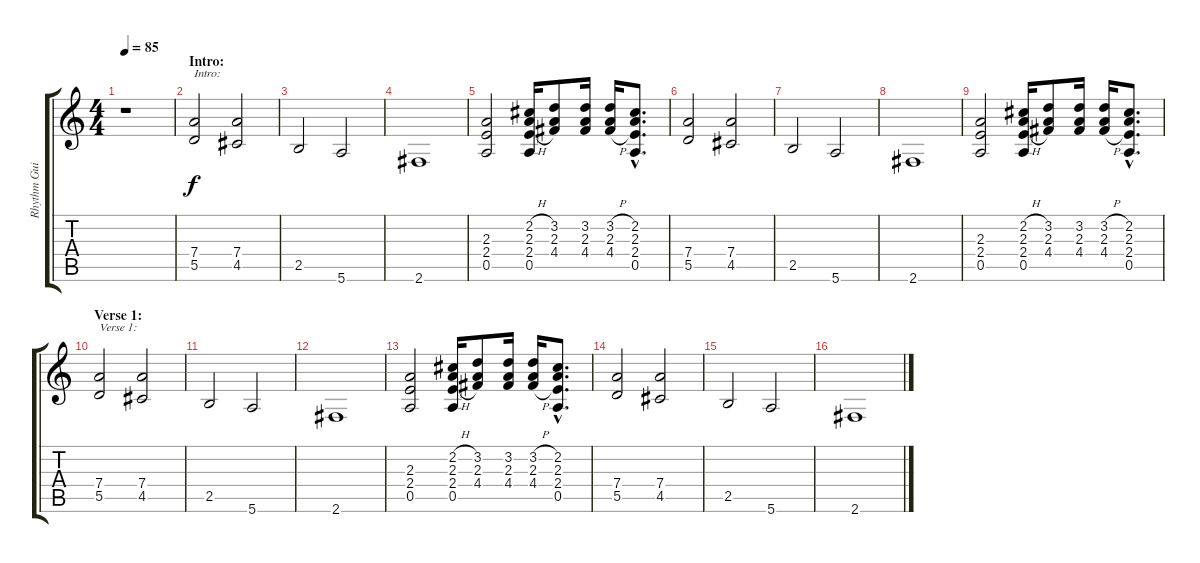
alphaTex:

\track ("Rhythm Guitar 2" "Rhythm Gui") {instrument distortionguitar}
\staff {score tabs}
\tuning (E4 B3 G3 D3 A2 E2) {hide}
\ts (4 4)
\tempo 85
\clef g2
\ks c
r.1{dy f instrument distortionguitar} |
\section ("" "Intro:")
(7.4 5.5).2{txt "Intro:"} (7.4 4.5).2 |
2.5.2 5.6.2 |
2.6.1 |
(2.3 2.4 0.5).2 (2.2{h} 2.3 2.4{h} 0.5).16 (3.2 2.3 4.4).8 (3.2 2.3 4.4).16 (3.2{h} 2.3 4.4{h}).16 (2.2{hac} 2.3{hac} 2.4{hac} 0.5{hac}).8{d} |
(7.4 5.5).2 (7.4 4.5).2 |
2.5.2 5.6.2 |
2.6.1 |
(2.3 2.4 0.5).2 (2.2{h} 2.3 2.4{h} 0.5).16 (3.2 2.3 4.4).8 (3.2 2.3 4.4).16 (3.2{h} 2.3 4.4{h}).16 (2.2{hac} 2.3{hac} 2.4{hac} 0.5{hac}).8{d} |
\section ("" "Verse 1:")
(7.4 5.5).2{txt "Verse 1:"} (7.4 4.5).2 |
2.5.2 5.6.2 |
2.6.1 |
(2.3 2.4 0.5).2 (2.2{h} 2.3 2.4{h} 0.5).16 (3.2 2.3 4.4).8 (3.2 2.3 4.4).16 (3.2{h} 2.3 4.4{h}).16 (2.2{hac} 2.3{hac} 2.4{hac} 0.5{hac}).8{d} |
(7.4 5.5).2 (7.4 4.5).2 |
2.5.2 5.6.2 |
2.6.1
